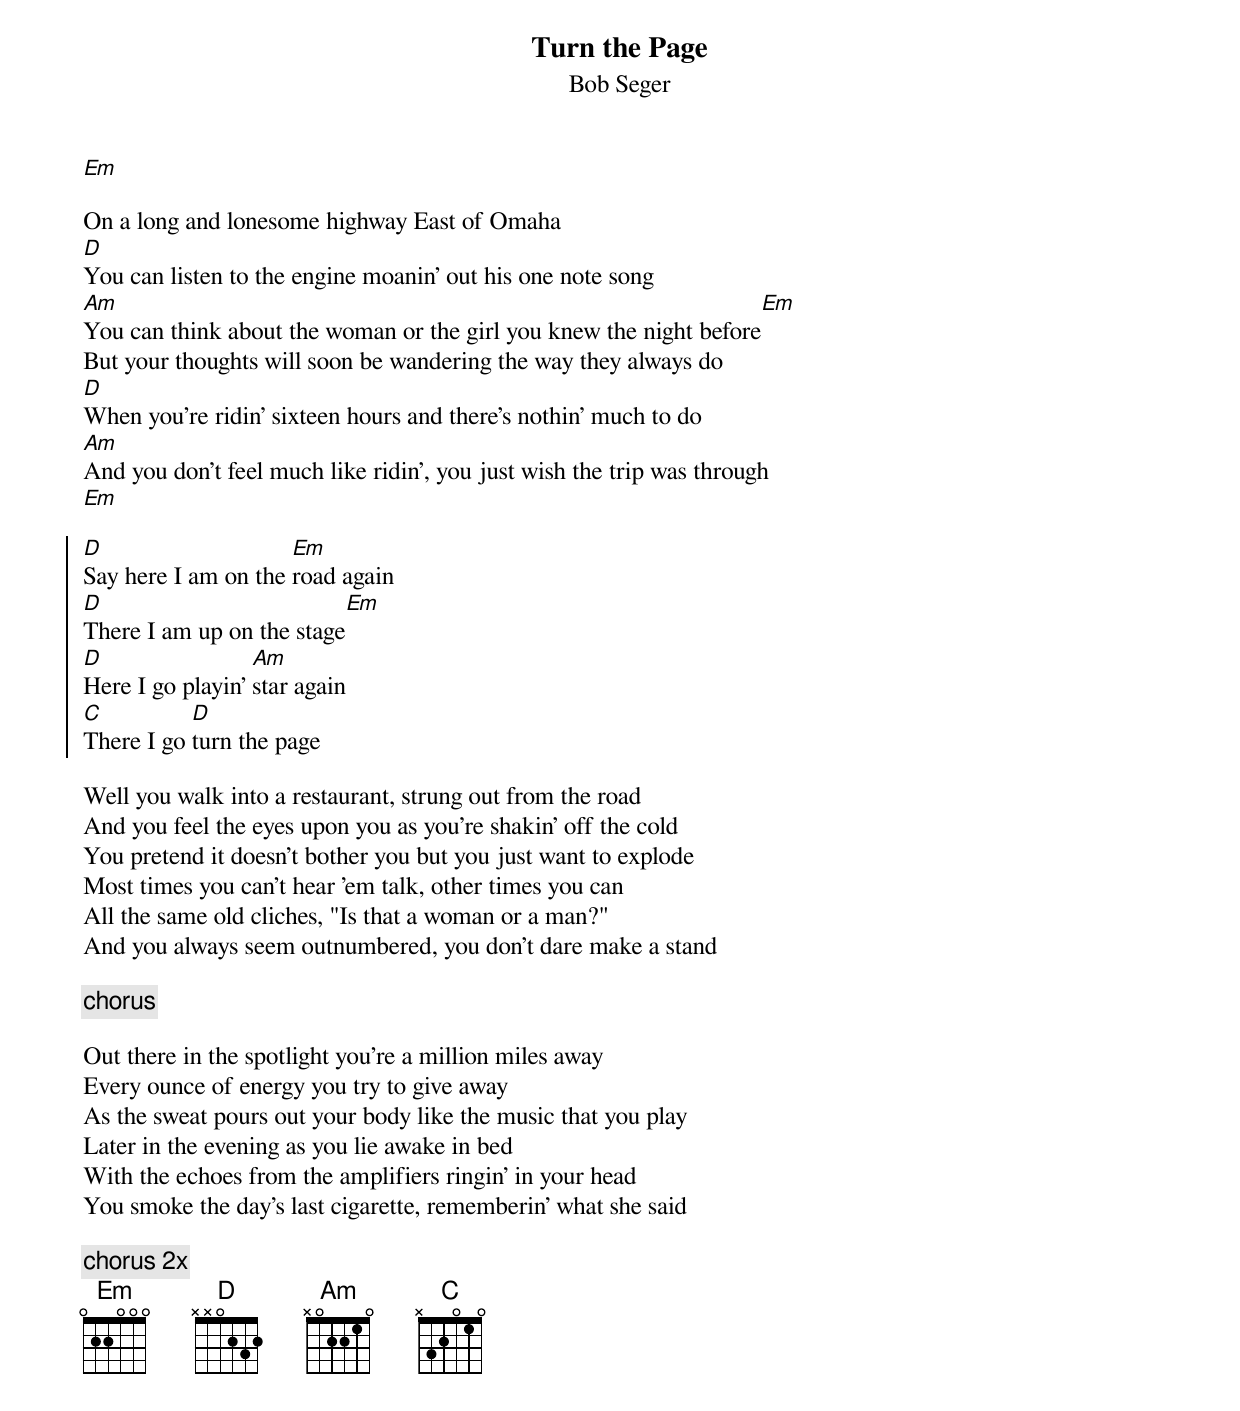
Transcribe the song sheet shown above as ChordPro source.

{title:Turn the Page}
{subtitle:Bob Seger}
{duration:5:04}
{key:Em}

[Em]

On a long and lonesome highway East of Omaha
[D]You can listen to the engine moanin' out his one note song
[Am]You can think about the woman or the girl you knew the night before[Em]
But your thoughts will soon be wandering the way they always do
[D]When you're ridin' sixteen hours and there's nothin' much to do
[Am]And you don't feel much like ridin', you just wish the trip was through
[Em]

{soc}
[D]Say here I am on the [Em]road again
[D]There I am up on the stage[Em]
[D]Here I go playin' [Am]star again
[C]There I go [D]turn the page
{eoc}

Well you walk into a restaurant, strung out from the road
And you feel the eyes upon you as you're shakin' off the cold
You pretend it doesn't bother you but you just want to explode
Most times you can't hear 'em talk, other times you can
All the same old cliches, "Is that a woman or a man?"
And you always seem outnumbered, you don't dare make a stand

{c:chorus}

Out there in the spotlight you're a million miles away
Every ounce of energy you try to give away
As the sweat pours out your body like the music that you play
Later in the evening as you lie awake in bed
With the echoes from the amplifiers ringin' in your head
You smoke the day's last cigarette, rememberin' what she said

{c:chorus 2x}
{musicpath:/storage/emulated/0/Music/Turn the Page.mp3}
